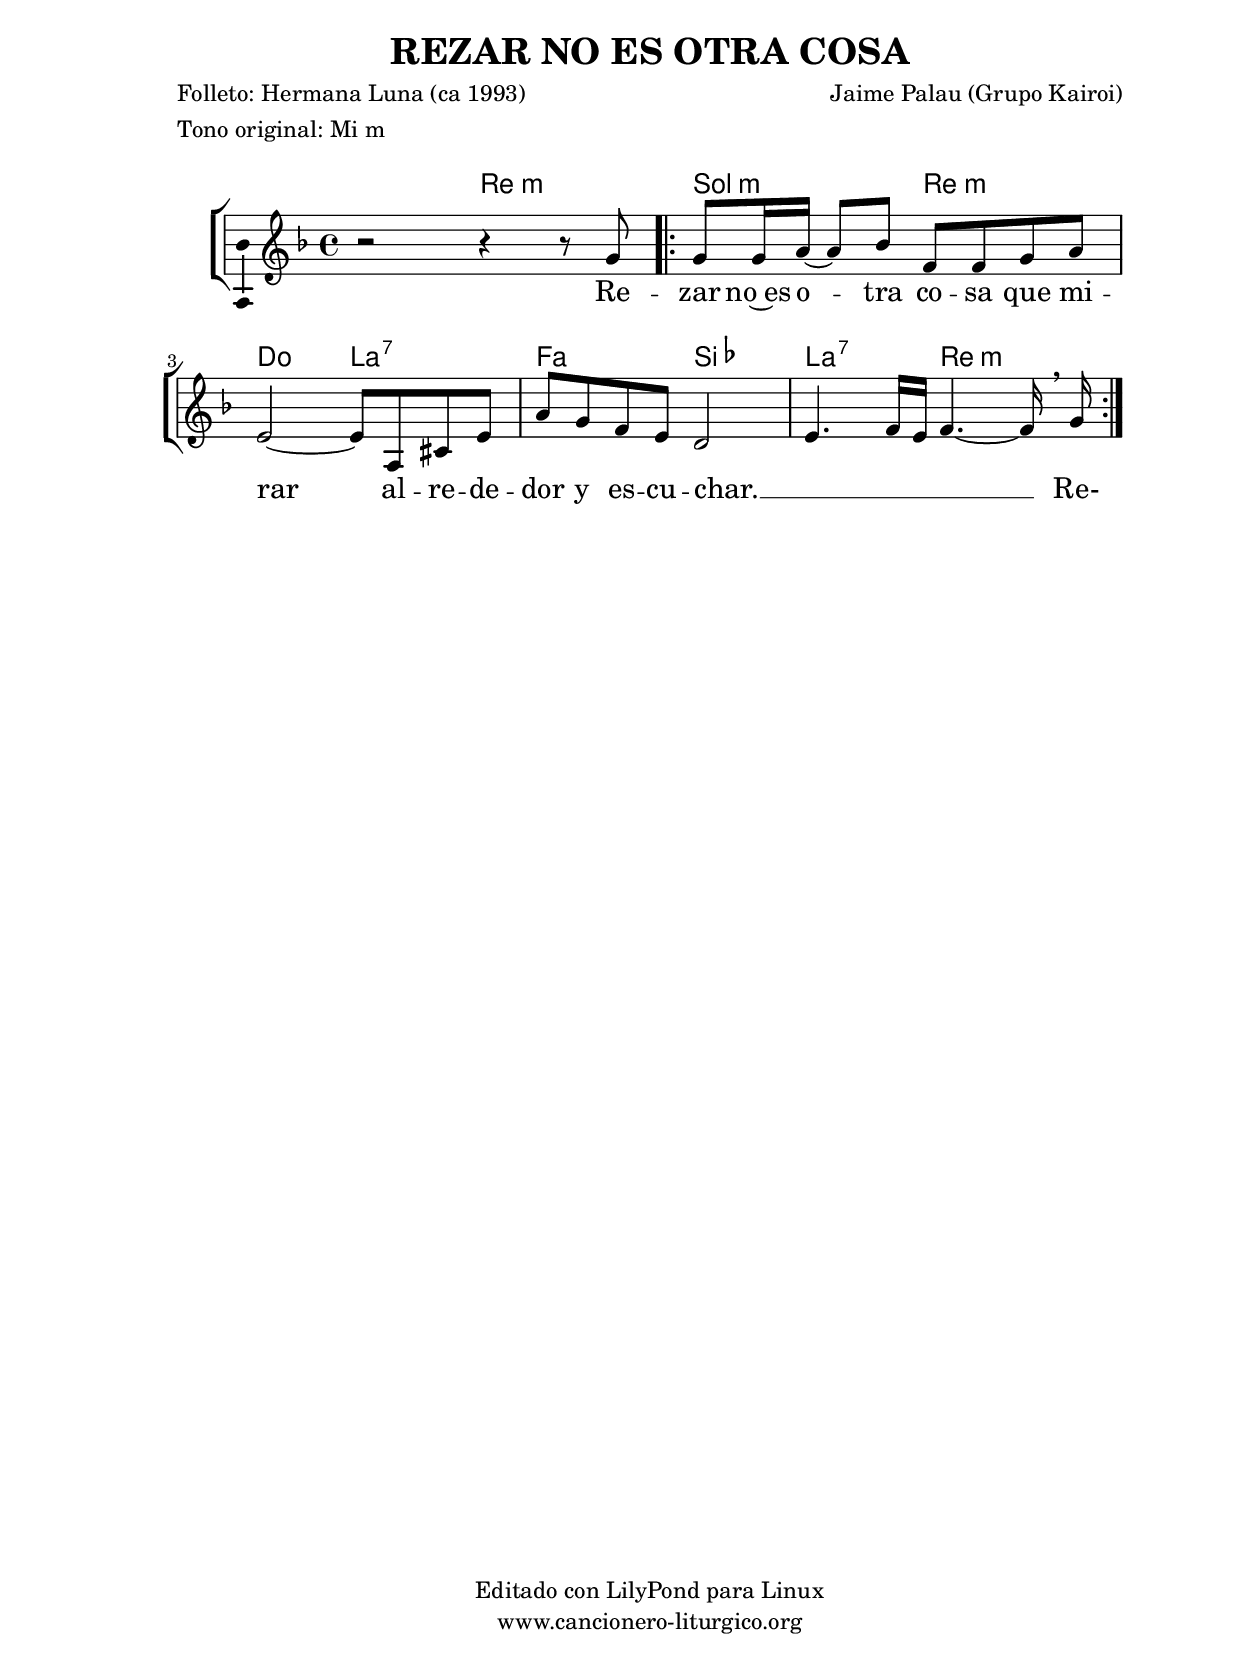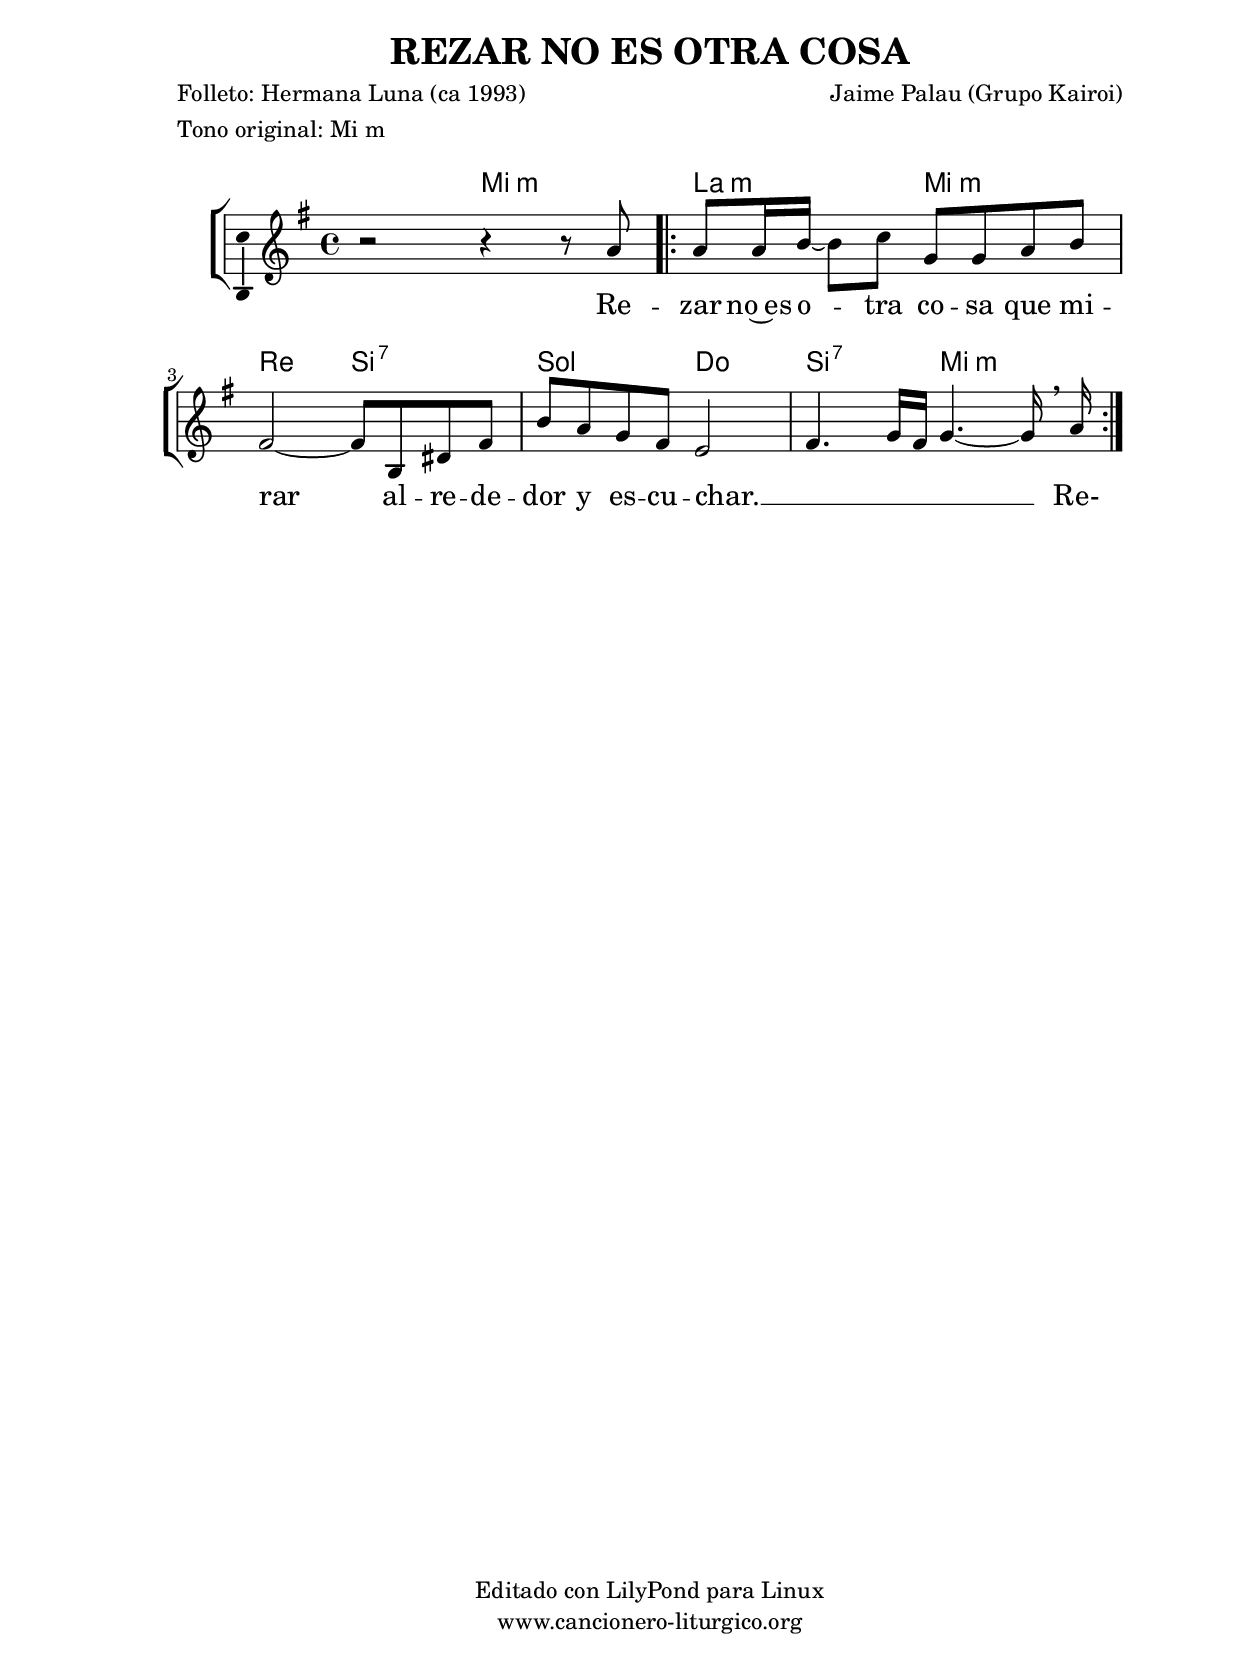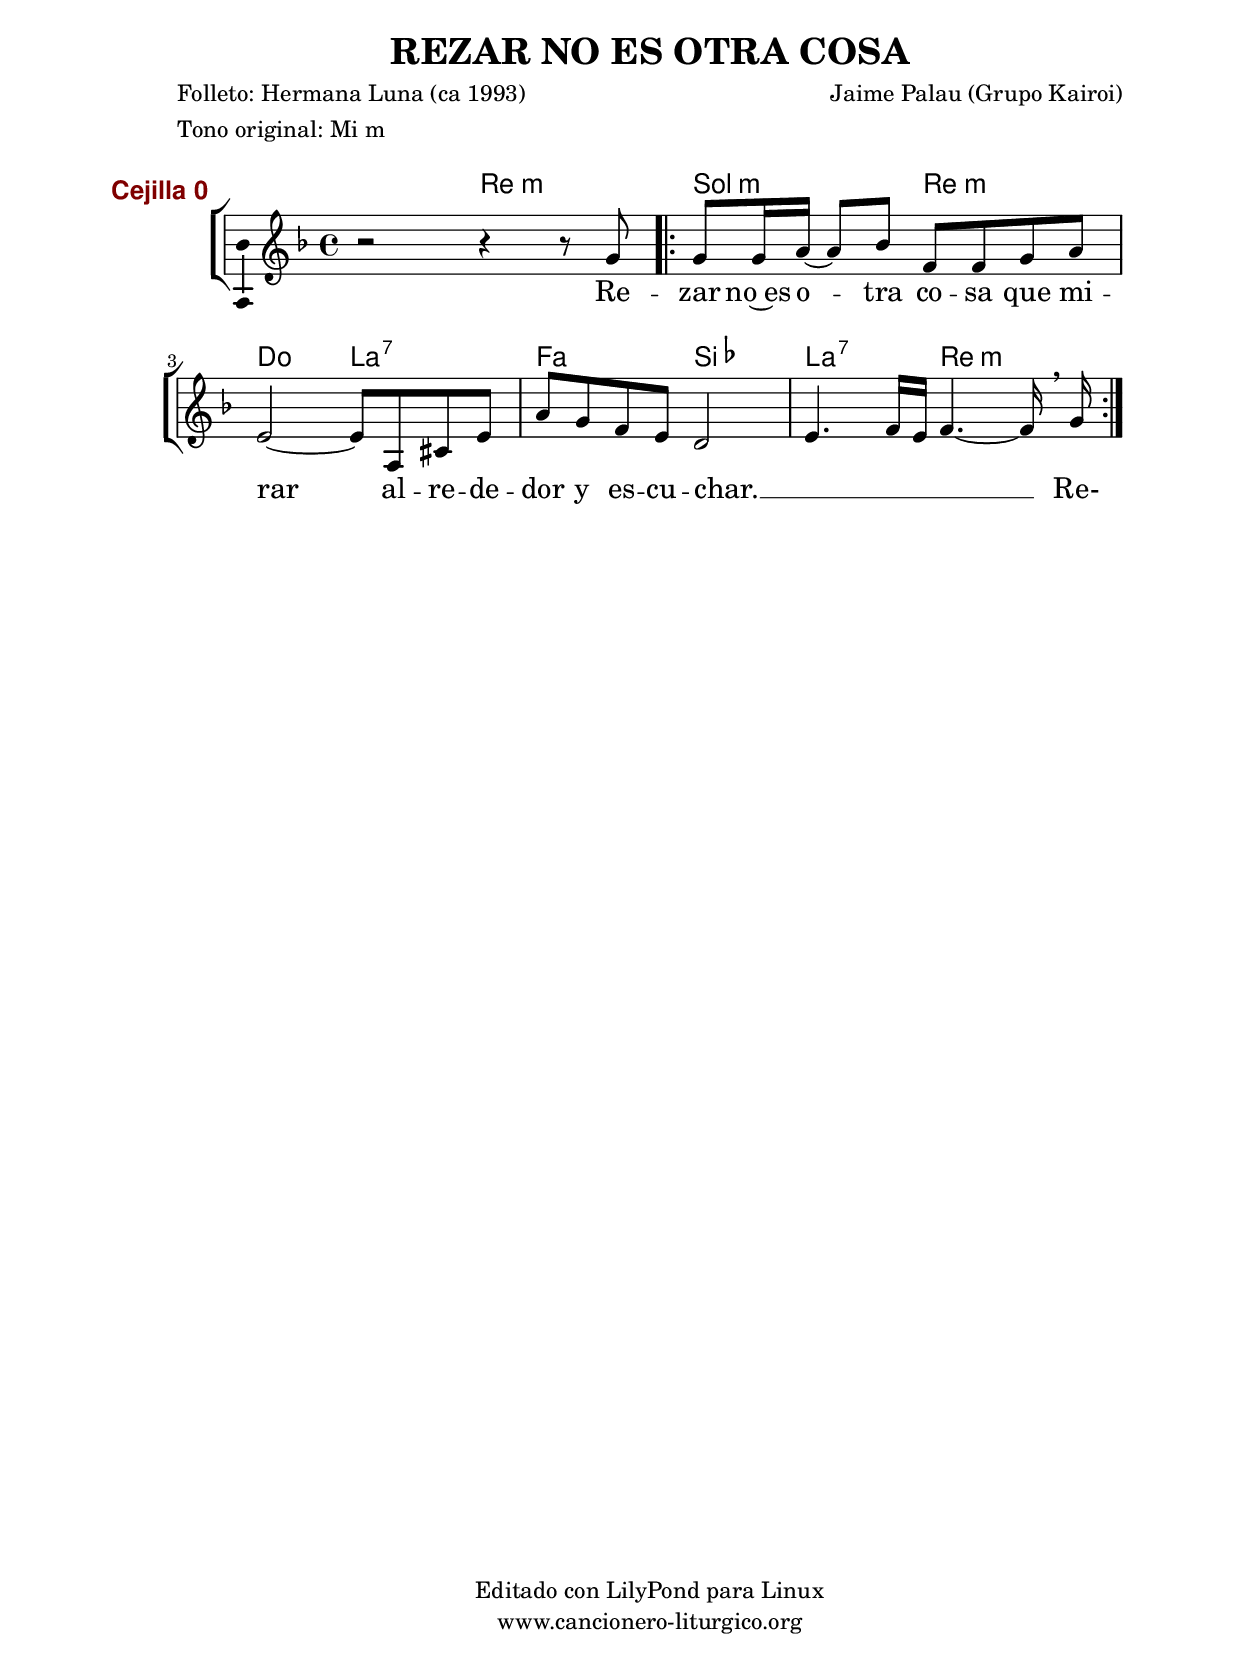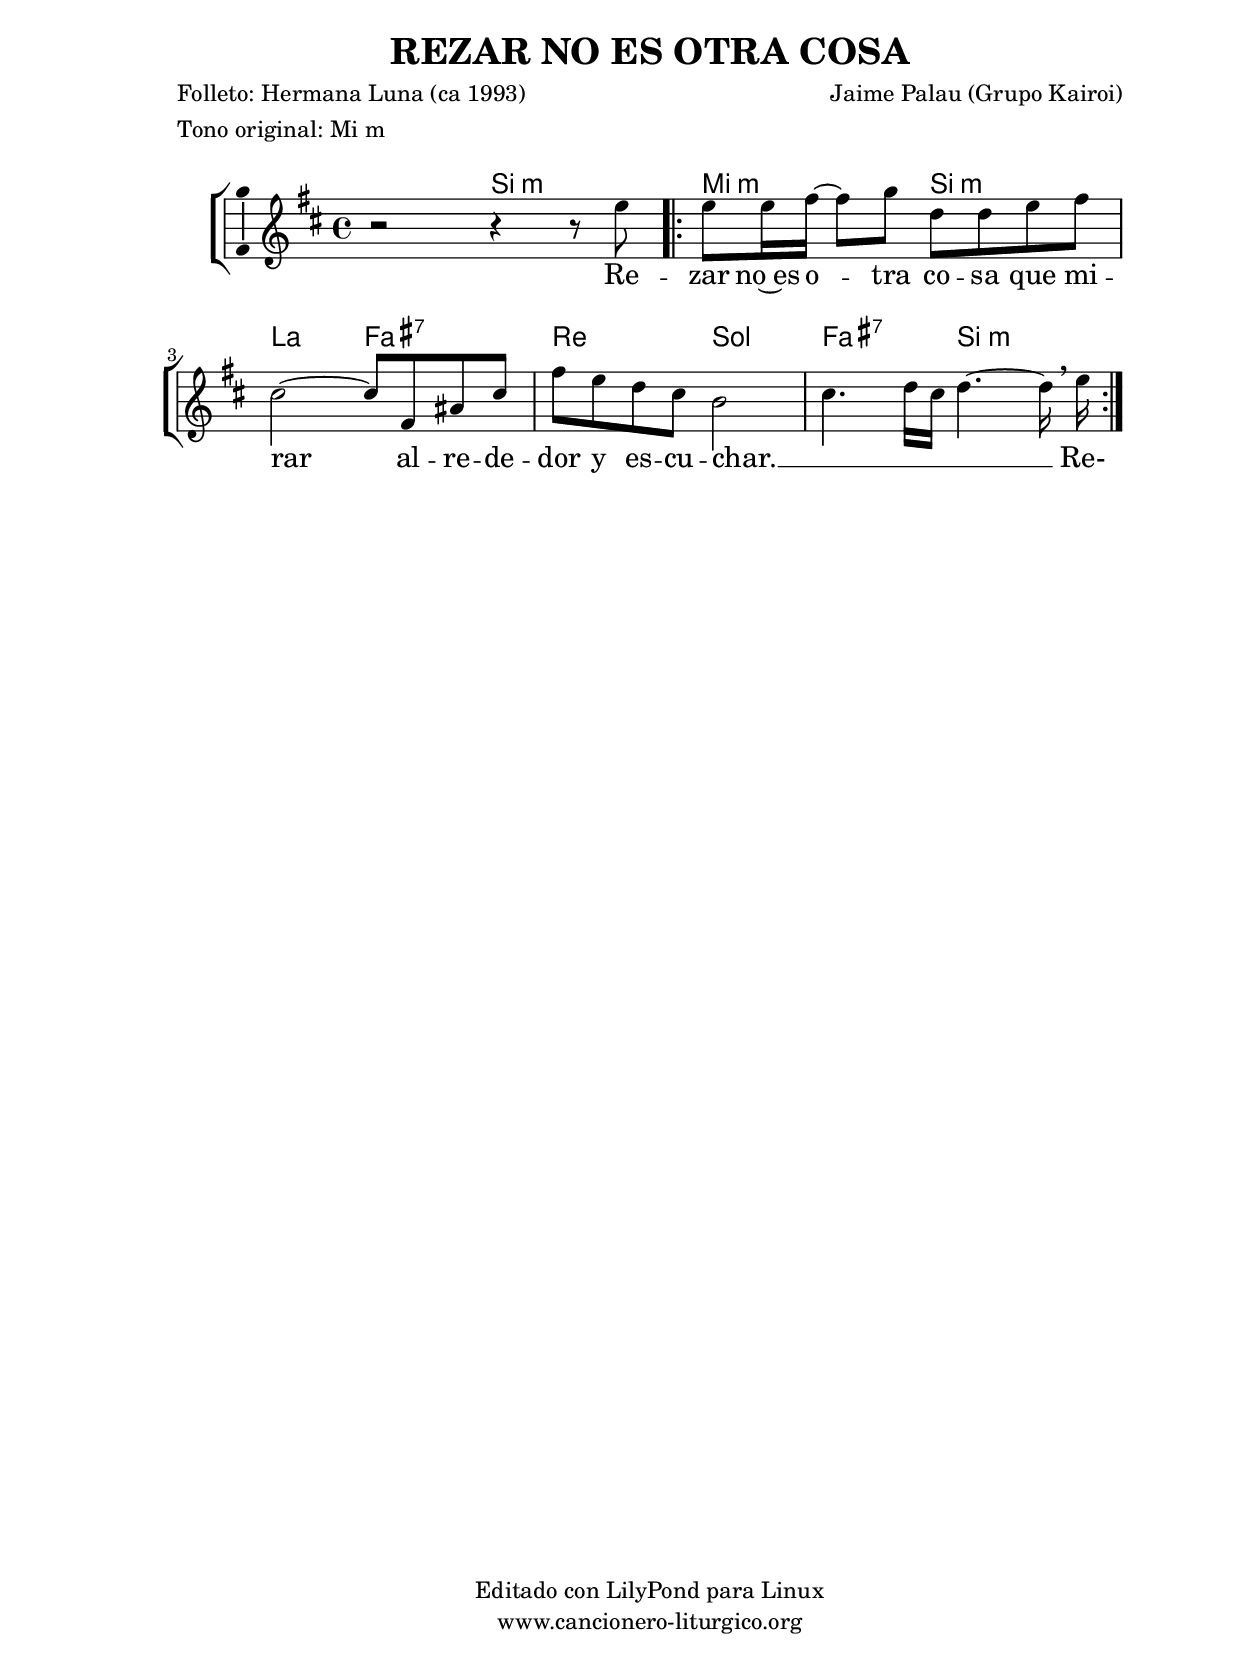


%versión de lilypond para la que se ha escrito esta partitura:
\version "2.16.0"

	%Tamaño papel
	#(set-default-paper-size "a4")
	%Tamaño partitura
	#(set-global-staff-size 20)
	%No responde al pulsar sobre una nota
	#(ly:set-option 'point-and-click #f)

%parámetros del encabezamiento:
\header {
	title = "REZAR NO ES OTRA COSA"
	subtitle = ""
	composer = "Jaime Palau (Grupo Kairoi)"
	poet = "Folleto: Hermana Luna (ca 1993)"
	meter = "Tono original: Mi m"
	arranger = ""
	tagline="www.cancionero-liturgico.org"
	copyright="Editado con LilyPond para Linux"
	tiempo = ""
	usos = "Gracias"
	letra = ""
	}

%parámetros asociados al papel:
\paper  {
	oddHeaderMarkup = \markup {\fill-line { \on-the-fly #not-first-page \fromproperty #'header:title \on-the-fly #not-first-page \fromproperty #'header:composer }}
	evenHeaderMarkup = \markup {\fill-line { \fromproperty #'header:composer \fromproperty #'header:title }}
	#(set-paper-size "a4")
	print-page-number = ##f
	first-page-number = 1
	print-first-page-number = ##f
%	head-separation = 3.0 \cm
	top-margin = 2.0 \cm
	bottom-margin = 0.5\cm
%%%	bottom-margin = -2.0\cm
	left-margin = 3.0 \cm
	line-width = 16.0 \cm 
	indent = 8\mm
	interscoreline = 2.\mm
	between-system-space = 15\mm
%	para que las partituras no llenen la hoja:
	ragged-bottom = ##t
%	idem para la última hoja:
	ragged-last-bottom = ##f
%	para que las partituras llenen el ancho del papel:
	ragged-last = ##f
	after-title-space = 2.5 \cm
%page-count=1
%system-count=8

	%Flexible Vertical Spacing
%	markup-markup-spacing =
%	#'((basic-distance . 15) (minimum-distance . 15) (padding . 3))
	markup-system-spacing =
	#'((basic-distance . 15) (minimum-distance . 15) (padding . 3))
	system-system-spacing =
	#'((basic-distance . 15) (minimum-distance . 15) (padding . 3))
	score-system-spacing =
	#'((basic-distance . 15) (minimum-distance . 15) (padding . 5))
%	top-system-spacing = % header
%	#'((basic-distance . 8) (minimum-distance . 0) (padding . 0))
%	top-markup-spacing =
%	#'((basic-distance . 20) (minimum-distance . 20) (padding . 0))
	last-bottom-spacing = % footer
	#'((basic-distance . 5) (minimum-distance . 5) (padding . 0))
%	score-markup-spacing =
%	#'((basic-distance . 16) (minimum-distance . 13) (padding . 0))

	}


%parámetros que afectan a toda la partitura:
global =  {
	%clave de sol (G):
	\clef G
	%armadura:
	\transpose e d
	\key e \minor
	\tempo 4=70
	\set Score.tempoHideNote = ##t
	}


acordes = {
	\italianChords
	\chordmode {
	\transpose e d
{

s2 e2:m

\repeat volta 2 {
a:m e:m d b:7 g c b:7 e:m
}

}
}
}



melodia = 

	\transpose e d
{

\time 4/4

\relative c''{

r2 r4 r8 a8

\repeat volta 2 {

a8 a16 b~b8 c g g a b
fis2~fis8 b, dis fis
b8 a g fis e2
fis4. g16 fis g4.~g16 \breathe a

}

%\bar "|."
}
}

texto = \lyricmode {
Re -- zar no~es o -- tra co -- sa que mi -- rar al -- re -- de -- dor
y es -- cu -- char. __ _ _ _ _
Re-
	}


acordesStaff = \context ChordNames = acordesStaff <<
	\set chordChanges = ##t
	\acordes
	>>


%%%%%%%%%%%%%%%%%%%%%%%%%%%%%%%%%%% CEJILLA %%%%%%%%%%%%%%%%%%%%%%%%%%%%%%%%%%%
acordescejilla = {
%%%	\override ChordNames.ChordName #'font-size = #-1
%%%	\override ChordNames.ChordName #'font-series = #'bold
	\transpose c c {
		\acordes
		}
	}

acordescejillaStaff = \context ChordNames = acordescejillaStaff <<
	\set Staff.instrumentName = \markup \with-color #darkred \larger \bold \sans "Cejilla 0"
	\set chordChanges = ##t
	\acordescejilla
	>>
%%%%%%%%%%%%%%%%%%%%%%%%%%%%%%%%%%% CEJILLA %%%%%%%%%%%%%%%%%%%%%%%%%%%%%%%%%%%


vozStaff = \context Voice = vozStaff
\with {\consists "Ambitus_engraver"}
<<
%	\set Staff.instrumentName = ""
%	\set Staff.shortInstrumentName = ""
%	\set Staff.midiInstrument = #"clarinet"
%	\set Staff.midiInstrument = #"cello"
	\set Staff.midiInstrument = #"flute"
%	\set Staff.midiInstrument = #"electric guitar (jazz)"
%	\set Staff.midiInstrument = #"english horn"
%	\set Staff.midiInstrument = #"violin"
%	\set Staff.midiInstrument = #"glockenspiel"
	\set Staff.midiMinimumVolume = #0.7
	\set Staff.midiMaximumVolume = #0.9
	\global
	\melodia
	>>


textoStaff = \context Lyrics = textoStaff <<
	\lyricsto vozStaff \texto
	>>


\book {
	\score {
		\context ChoirStaff {
			\override StaffGroup.SystemStartBracket #'collapse-height = #1
			\override Score.SystemStartBar #'collapse-height = #1
			<<
			\acordesStaff
			\vozStaff
			\textoStaff
			>>
			}
		\layout {
	    		\context {
				\Lyrics
				\override LyricText #'font-size = #2
				}
	   		 \context {
				\Score
				\override StaffSymbol #'staff-space = #(magstep +3)
				}
			}
		}
	\score {
		\unfoldRepeats
		\context ChoirStaff {
			<<
			\acordesStaff
			\vozStaff
			>>
			}
		\midi {
	  		\context {
	  			\Score
				tempoWholesPerMinute = #(ly:make-moment 70 4)
				}
			}
		}
	}


%Partitura para guitarra
#(define output-suffix "G")
\book {
	\score {
		\context ChoirStaff {
			\override StaffGroup.SystemStartBracket #'collapse-height = #1
			\override Score.SystemStartBar #'collapse-height = #1
			<<
			\acordescejillaStaff
			\vozStaff
			\textoStaff
			>>
			}
		\layout {
%%%%%%%%%%%%%%%%%%%%%%%%%%%%%%%%%%% CEJILLA %%%%%%%%%%%%%%%%%%%%%%%%%%%%%%%%%%%
			\context {
				\ChordNames \consists Instrument_name_engraver
				}
%%%%%%%%%%%%%%%%%%%%%%%%%%%%%%%%%%% CEJILLA %%%%%%%%%%%%%%%%%%%%%%%%%%%%%%%%%%%
	    		\context {
				\Lyrics
				\override LyricText #'font-size = #2
				}
	   		 \context {
				\Score
				\override StaffSymbol #'staff-space = #(magstep +3)
				}
			}
		}
	}


#(define output-suffix "C")
\book {
	\score {
		\context ChoirStaff {
			\override StaffGroup.SystemStartBracket #'collapse-height = #1
			\override Score.SystemStartBar #'collapse-height = #1
\transpose c d
			<<
			\acordesStaff
			\vozStaff
			\textoStaff
			>>
			}
		\layout {
	    		\context {
				\Lyrics
				\override LyricText #'font-size = #2
				}
	   		 \context {
				\Score
				\override StaffSymbol #'staff-space = #(magstep +3)
				}
			}
		}
	}


#(define output-suffix "S")
\book {
	\score {
		\context ChoirStaff {
			\override StaffGroup.SystemStartBracket #'collapse-height = #1
			\override Score.SystemStartBar #'collapse-height = #1
\transpose c a
			<<
			\acordesStaff
			\vozStaff
			\textoStaff
			>>
			}
		\layout {
	    		\context {
				\Lyrics
				\override LyricText #'font-size = #2
				}
	   		 \context {
				\Score
				\override StaffSymbol #'staff-space = #(magstep +3)
				}
			}
		}
	}


